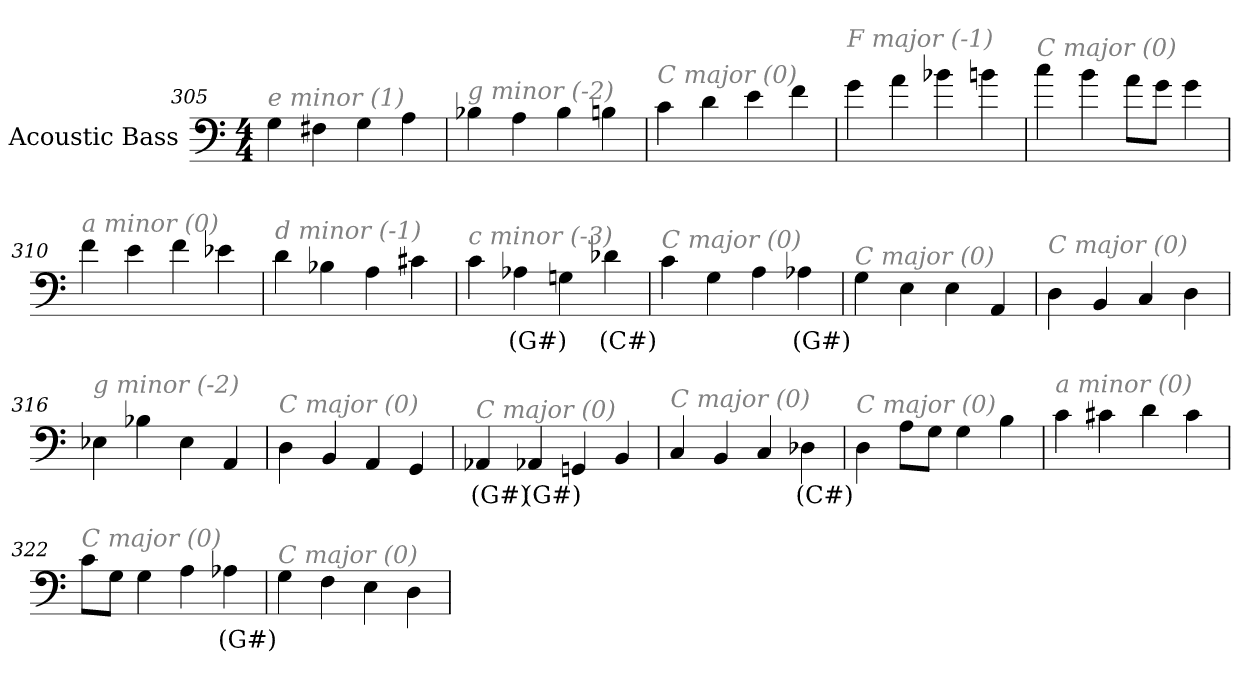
**kern	**text
*part1	*part1
*staff1	*staff1
*I"Acoustic Bass	*
*clefF4	*
*ITrd7c12	*
*k[]	*
*C:	*
*M4/4	*
=305	=305
!LO:TX:i:color=#808080:t=e minor (1)	!
4GG	.
4FF#X	.
4GG	.
4AA	.
=306	=306
!LO:TX:i:color=#808080:t=g minor (-2)	!
4BB-X	.
4AA	.
4BB-	.
4BBn	.
=307	=307
!LO:TX:i:color=#808080:t=C major (0)	!
4C	.
4D	.
4E	.
4F	.
=308	=308
!LO:TX:i:color=#808080:t=F major (-1)	!
4G	.
4A	.
4B-X	.
4Bn	.
=309	=309
!LO:TX:i:color=#808080:t=C major (0)	!
4c	.
4B	.
8AL	.
8GJ	.
4G	.
=310	=310
!LO:TX:i:color=#808080:t=a minor (0)	!
4F	.
4E	.
4F	.
4E-Xi	.
=311	=311
!LO:TX:i:color=#808080:t=d minor (-1)	!
4D	.
4BB-X	.
4AA	.
4C#X	.
=312	=312
!LO:TX:i:color=#808080:t=c minor (-3)	!
4C	.
4AA-Xj	(G#)
4GGn	.
4D-Xj	(C#)
=313	=313
!LO:TX:i:color=#808080:t=C major (0)	!
4C	.
4GG	.
4AA	.
4AA-Xj	(G#)
=314	=314
!LO:TX:i:color=#808080:t=C major (0)	!
4GG	.
4EE	.
4EE	.
4AAA	.
=315	=315
!LO:TX:i:color=#808080:t=C major (0)	!
4DD	.
4BBB	.
4CC	.
4DD	.
=316	=316
!LO:TX:i:color=#808080:t=g minor (-2)	!
4EE-X	.
4BB-X	.
4EE-	.
4AAA	.
=317	=317
!LO:TX:i:color=#808080:t=C major (0)	!
4DD	.
4BBB	.
4AAA	.
4GGG	.
=318	=318
!LO:TX:i:color=#808080:t=C major (0)	!
4AAA-Xj	(G#)
4AAA-Xj	(G#)
4GGGn	.
4BBB	.
=319	=319
!LO:TX:i:color=#808080:t=C major (0)	!
4CC	.
4BBB	.
4CC	.
4DD-Xj	(C#)
=320	=320
!LO:TX:i:color=#808080:t=C major (0)	!
4DD	.
8AAL	.
8GGJ	.
4GG	.
4BB	.
=321	=321
!LO:TX:i:color=#808080:t=a minor (0)	!
4C	.
4C#X	.
4D	.
4C#	.
=322	=322
!LO:TX:i:color=#808080:t=C major (0)	!
8CL	.
8GGJ	.
4GG	.
4AA	.
4AA-Xj	(G#)
=323	=323
!LO:TX:i:color=#808080:t=C major (0)	!
4GG	.
4FF	.
4EE	.
4DD	.
=	=
*-	*-
